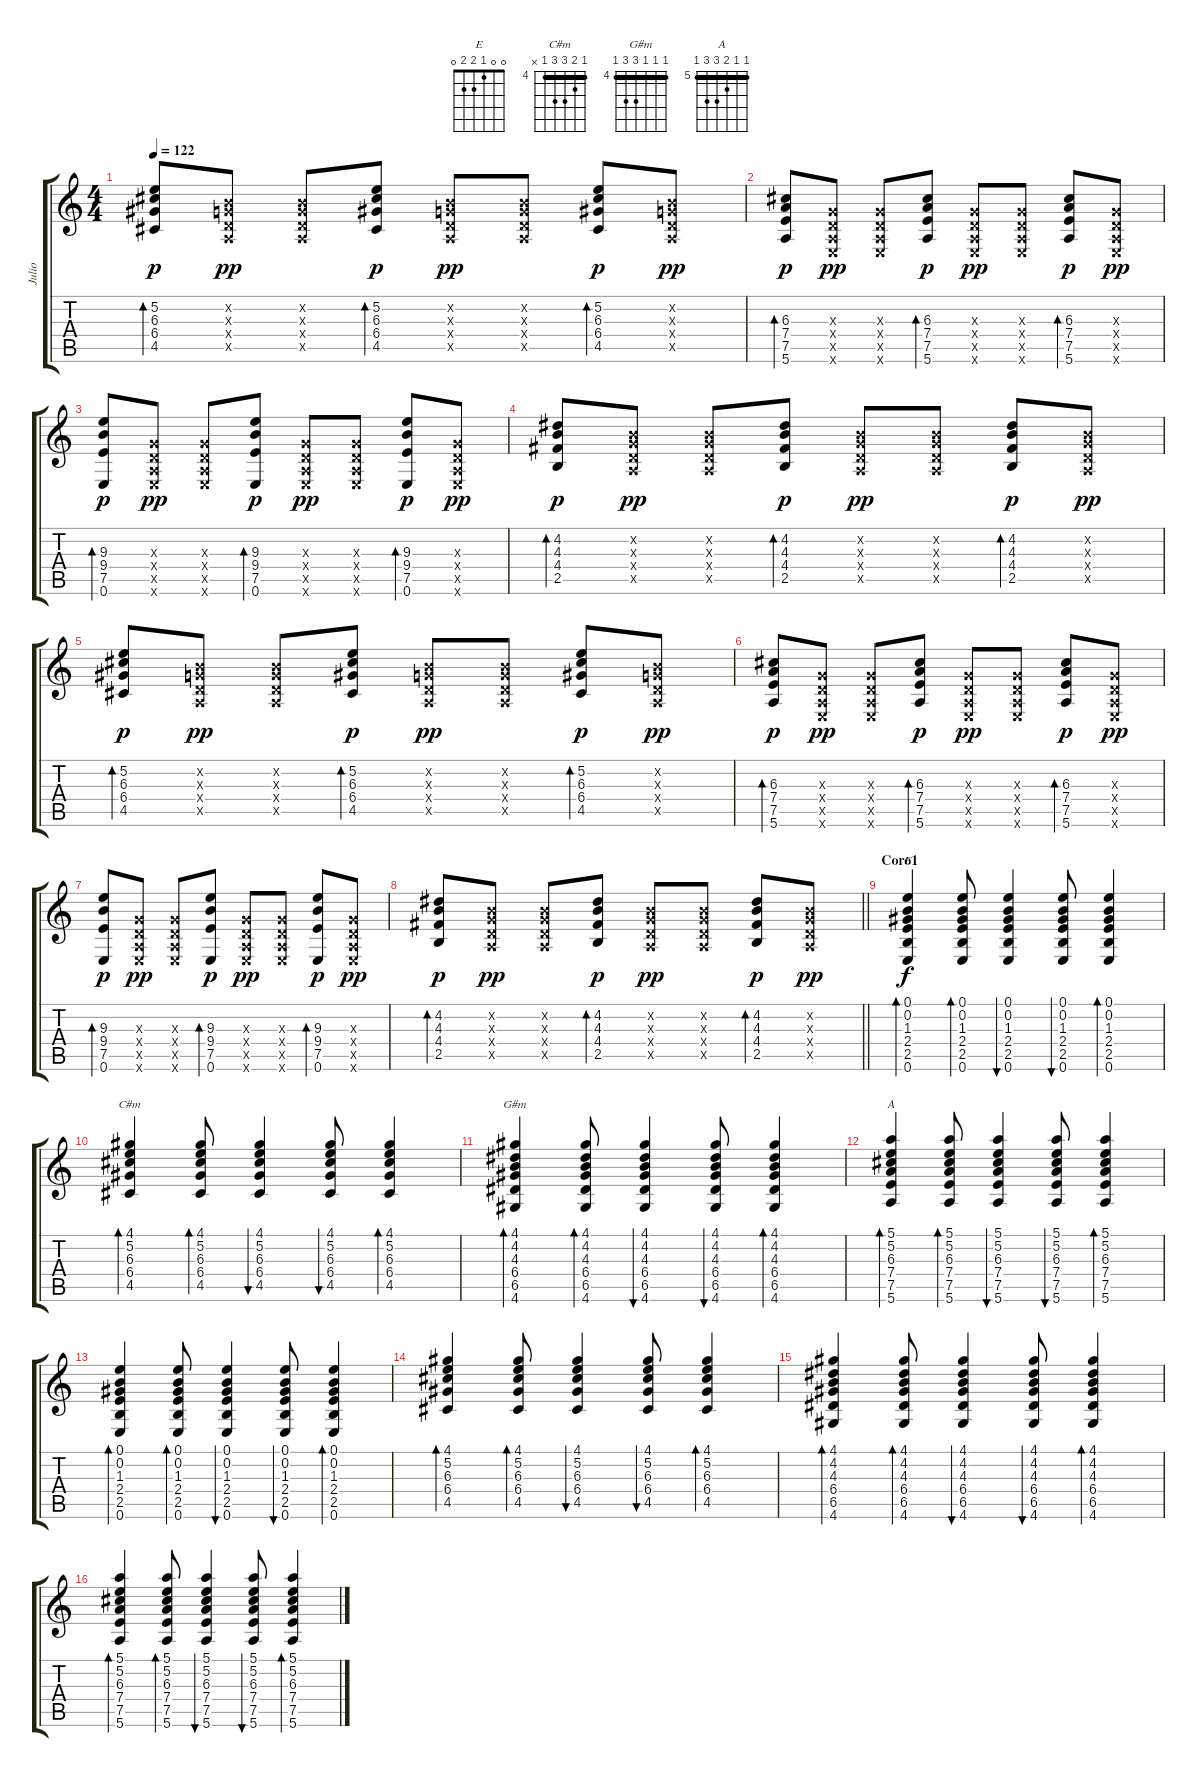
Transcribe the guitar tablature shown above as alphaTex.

\track ("Julio" "Julio") {instrument acousticguitarsteel}
\staff {score tabs}
\tuning (E4 B3 G3 D3 A2 E2) {hide}
\chord ("E" 0 0 1 2 2 0)
\chord ("C#m" 4 5 6 6 4 x) {firstfret 4 barre 4}
\chord ("G#m" 4 4 4 6 6 4) {firstfret 4 barre 4}
\chord ("A" 5 5 6 7 7 5) {firstfret 5 barre 5}
\ts (4 4)
\tempo 122
\clef g2
\ks c
(5.2 6.3 6.4 4.5).8{bd 60 dy p} (0.2{x} 0.3{x} 0.4{x} 0.5{x}).8{dy pp} (0.2{x} 0.3{x} 0.4{x} 0.5{x}).8 (5.2 6.3 6.4 4.5).8{bd 60 dy p} (0.2{x} 0.3{x} 0.4{x} 0.5{x}).8{dy pp} (0.2{x} 0.3{x} 0.4{x} 0.5{x}).8 (5.2 6.3 6.4 4.5).8{bd 60 dy p} (0.2{x} 0.3{x} 0.4{x} 0.5{x}).8{dy pp} |
(6.3 7.4 7.5 5.6).8{bd 60 dy p} (0.3{x} 0.4{x} 0.5{x} 0.6{x}).8{dy pp} (0.3{x} 0.4{x} 0.5{x} 0.6{x}).8 (6.3 7.4 7.5 5.6).8{bd 60 dy p} (0.3{x} 0.4{x} 0.5{x} 0.6{x}).8{dy pp} (0.3{x} 0.4{x} 0.5{x} 0.6{x}).8 (6.3 7.4 7.5 5.6).8{bd 60 dy p} (0.3{x} 0.4{x} 0.5{x} 0.6{x}).8{dy pp} |
(9.3 9.4 7.5 0.6).8{bd 60 dy p} (0.3{x} 0.4{x} 0.5{x} 0.6{x}).8{dy pp} (0.3{x} 0.4{x} 0.5{x} 0.6{x}).8 (9.3 9.4 7.5 0.6).8{bd 60 dy p} (0.3{x} 0.4{x} 0.5{x} 0.6{x}).8{dy pp} (0.3{x} 0.4{x} 0.5{x} 0.6{x}).8 (9.3 9.4 7.5 0.6).8{bd 60 dy p} (0.3{x} 0.4{x} 0.5{x} 0.6{x}).8{dy pp} |
(4.2 4.3 4.4 2.5).8{bd 60 dy p} (0.2{x} 0.3{x} 0.4{x} 0.5{x}).8{dy pp} (0.2{x} 0.3{x} 0.4{x} 0.5{x}).8 (4.2 4.3 4.4 2.5).8{bd 60 dy p} (0.2{x} 0.3{x} 0.4{x} 0.5{x}).8{dy pp} (0.2{x} 0.3{x} 0.4{x} 0.5{x}).8 (4.2 4.3 4.4 2.5).8{bd 60 dy p} (0.2{x} 0.3{x} 0.4{x} 0.5{x}).8{dy pp} |
(5.2 6.3 6.4 4.5).8{bd 60 dy p} (0.2{x} 0.3{x} 0.4{x} 0.5{x}).8{dy pp} (0.2{x} 0.3{x} 0.4{x} 0.5{x}).8 (5.2 6.3 6.4 4.5).8{bd 60 dy p} (0.2{x} 0.3{x} 0.4{x} 0.5{x}).8{dy pp} (0.2{x} 0.3{x} 0.4{x} 0.5{x}).8 (5.2 6.3 6.4 4.5).8{bd 60 dy p} (0.2{x} 0.3{x} 0.4{x} 0.5{x}).8{dy pp} |
(6.3 7.4 7.5 5.6).8{bd 60 dy p} (0.3{x} 0.4{x} 0.5{x} 0.6{x}).8{dy pp} (0.3{x} 0.4{x} 0.5{x} 0.6{x}).8 (6.3 7.4 7.5 5.6).8{bd 60 dy p} (0.3{x} 0.4{x} 0.5{x} 0.6{x}).8{dy pp} (0.3{x} 0.4{x} 0.5{x} 0.6{x}).8 (6.3 7.4 7.5 5.6).8{bd 60 dy p} (0.3{x} 0.4{x} 0.5{x} 0.6{x}).8{dy pp} |
(9.3 9.4 7.5 0.6).8{bd 60 dy p} (0.3{x} 0.4{x} 0.5{x} 0.6{x}).8{dy pp} (0.3{x} 0.4{x} 0.5{x} 0.6{x}).8 (9.3 9.4 7.5 0.6).8{bd 60 dy p} (0.3{x} 0.4{x} 0.5{x} 0.6{x}).8{dy pp} (0.3{x} 0.4{x} 0.5{x} 0.6{x}).8 (9.3 9.4 7.5 0.6).8{bd 60 dy p} (0.3{x} 0.4{x} 0.5{x} 0.6{x}).8{dy pp} |
\barLineRight lightlight
(4.2 4.3 4.4 2.5).8{bd 60 dy p} (0.2{x} 0.3{x} 0.4{x} 0.5{x}).8{dy pp} (0.2{x} 0.3{x} 0.4{x} 0.5{x}).8 (4.2 4.3 4.4 2.5).8{bd 60 dy p} (0.2{x} 0.3{x} 0.4{x} 0.5{x}).8{dy pp} (0.2{x} 0.3{x} 0.4{x} 0.5{x}).8 (4.2 4.3 4.4 2.5).8{bd 60 dy p} (0.2{x} 0.3{x} 0.4{x} 0.5{x}).8{dy pp} |
\section ("" "Coro1")
(0.1 0.2 1.3 2.4 2.5 0.6).4{bd 60 ch "E" dy f volume 9} (0.1 0.2 1.3 2.4 2.5 0.6).8{bd 60} (0.1 0.2 1.3 2.4 2.5 0.6).4{bu 60} (0.1 0.2 1.3 2.4 2.5 0.6).8{bu 60} (0.1 0.2 1.3 2.4 2.5 0.6).4{bd 60} |
(4.1 5.2 6.3 6.4 4.5).4{bd 60 ch "C#m"} (4.1 5.2 6.3 6.4 4.5).8{bd 60} (4.1 5.2 6.3 6.4 4.5).4{bu 60} (4.1 5.2 6.3 6.4 4.5).8{bu 60} (4.1 5.2 6.3 6.4 4.5).4{bd 60} |
(4.1 4.2 4.3 6.4 6.5 4.6).4{bd 60 ch "G#m"} (4.1 4.2 4.3 6.4 6.5 4.6).8{bd 60} (4.1 4.2 4.3 6.4 6.5 4.6).4{bu 60} (4.1 4.2 4.3 6.4 6.5 4.6).8{bu 60} (4.1 4.2 4.3 6.4 6.5 4.6).4{bd 60} |
(5.1 5.2 6.3 7.4 7.5 5.6).4{bd 60 ch "A"} (5.1 5.2 6.3 7.4 7.5 5.6).8{bd 60} (5.1 5.2 6.3 7.4 7.5 5.6).4{bu 60} (5.1 5.2 6.3 7.4 7.5 5.6).8{bu 60} (5.1 5.2 6.3 7.4 7.5 5.6).4{bd 60} |
(0.1 0.2 1.3 2.4 2.5 0.6).4{bd 60} (0.1 0.2 1.3 2.4 2.5 0.6).8{bd 60} (0.1 0.2 1.3 2.4 2.5 0.6).4{bu 60} (0.1 0.2 1.3 2.4 2.5 0.6).8{bu 60} (0.1 0.2 1.3 2.4 2.5 0.6).4{bd 60} |
(4.1 5.2 6.3 6.4 4.5).4{bd 60} (4.1 5.2 6.3 6.4 4.5).8{bd 60} (4.1 5.2 6.3 6.4 4.5).4{bu 60} (4.1 5.2 6.3 6.4 4.5).8{bu 60} (4.1 5.2 6.3 6.4 4.5).4{bd 60} |
(4.1 4.2 4.3 6.4 6.5 4.6).4{bd 60} (4.1 4.2 4.3 6.4 6.5 4.6).8{bd 60} (4.1 4.2 4.3 6.4 6.5 4.6).4{bu 60} (4.1 4.2 4.3 6.4 6.5 4.6).8{bu 60} (4.1 4.2 4.3 6.4 6.5 4.6).4{bd 60} |
(5.1 5.2 6.3 7.4 7.5 5.6).4{bd 60} (5.1 5.2 6.3 7.4 7.5 5.6).8{bd 60} (5.1 5.2 6.3 7.4 7.5 5.6).4{bu 60} (5.1 5.2 6.3 7.4 7.5 5.6).8{bu 60} (5.1 5.2 6.3 7.4 7.5 5.6).4{bd 60}
